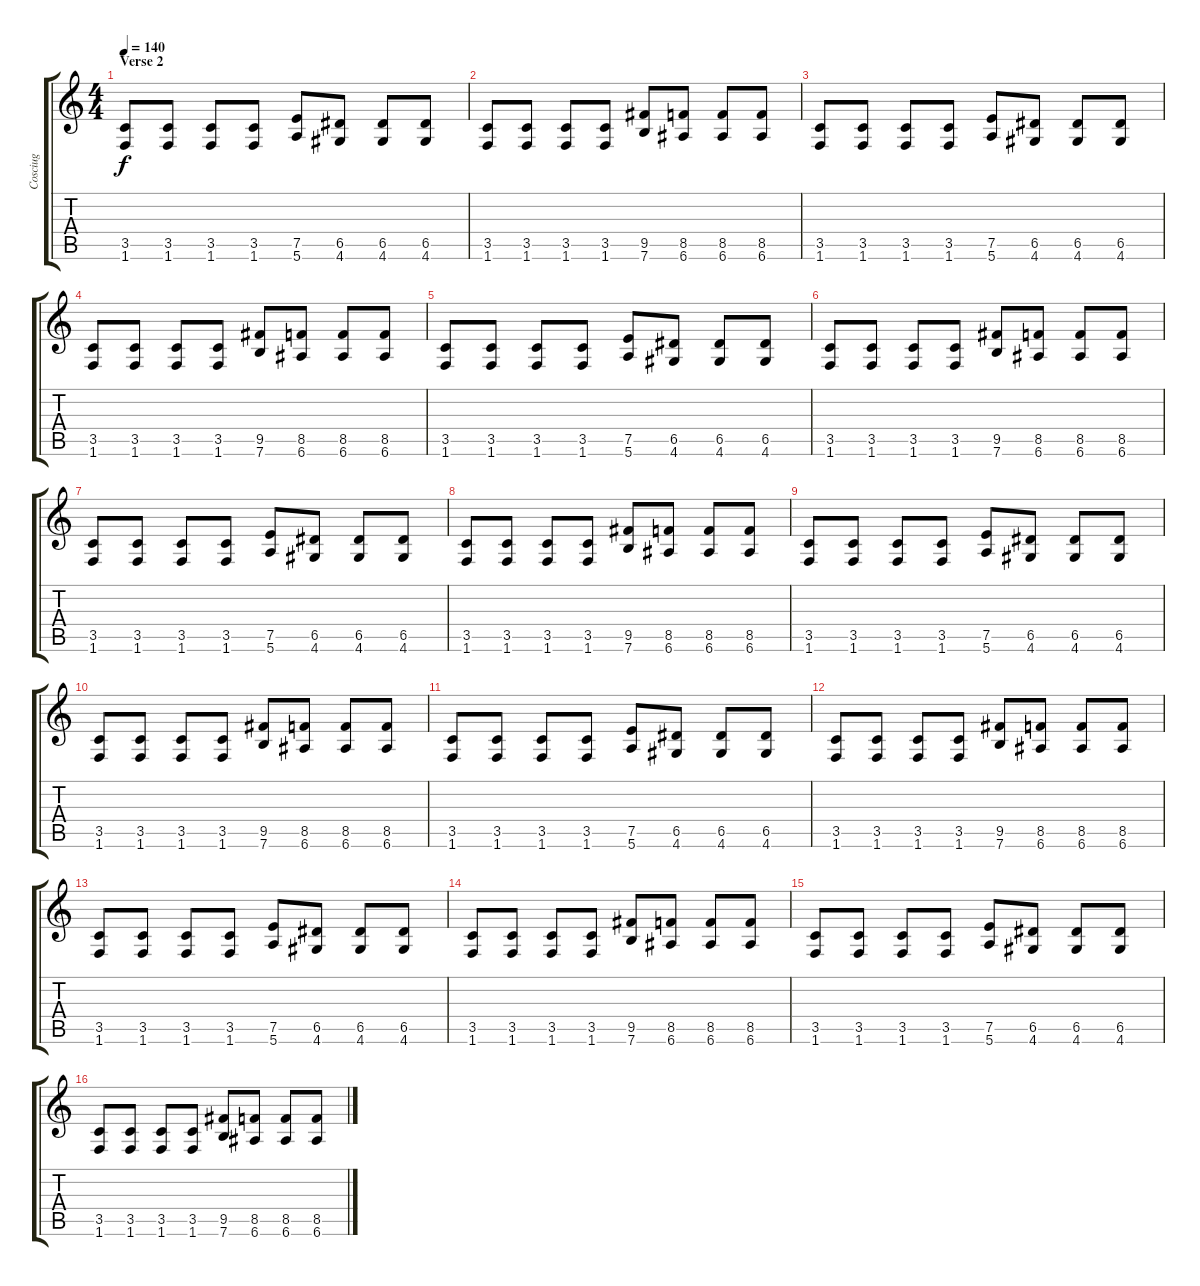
\track ("Cosciug" "Cosciug") {instrument distortionguitar}
\staff {score tabs}
\tuning (E4 B3 G3 D3 A2 E2) {hide}
\ts (4 4)
\section ("" "Verse 2")
\tempo 140
\clef g2
\ks c
(3.5 1.6).8{dy f} (3.5 1.6).8 (3.5 1.6).8 (3.5 1.6).8 (7.5 5.6).8 (6.5 4.6).8 (6.5 4.6).8 (6.5 4.6).8 |
(3.5 1.6).8 (3.5 1.6).8 (3.5 1.6).8 (3.5 1.6).8 (9.5 7.6).8 (8.5 6.6).8 (8.5 6.6).8 (8.5 6.6).8 |
(3.5 1.6).8 (3.5 1.6).8 (3.5 1.6).8 (3.5 1.6).8 (7.5 5.6).8 (6.5 4.6).8 (6.5 4.6).8 (6.5 4.6).8 |
(3.5 1.6).8 (3.5 1.6).8 (3.5 1.6).8 (3.5 1.6).8 (9.5 7.6).8 (8.5 6.6).8 (8.5 6.6).8 (8.5 6.6).8 |
(3.5 1.6).8 (3.5 1.6).8 (3.5 1.6).8 (3.5 1.6).8 (7.5 5.6).8 (6.5 4.6).8 (6.5 4.6).8 (6.5 4.6).8 |
(3.5 1.6).8 (3.5 1.6).8 (3.5 1.6).8 (3.5 1.6).8 (9.5 7.6).8 (8.5 6.6).8 (8.5 6.6).8 (8.5 6.6).8 |
(3.5 1.6).8 (3.5 1.6).8 (3.5 1.6).8 (3.5 1.6).8 (7.5 5.6).8 (6.5 4.6).8 (6.5 4.6).8 (6.5 4.6).8 |
(3.5 1.6).8 (3.5 1.6).8 (3.5 1.6).8 (3.5 1.6).8 (9.5 7.6).8 (8.5 6.6).8 (8.5 6.6).8 (8.5 6.6).8 |
(3.5 1.6).8 (3.5 1.6).8 (3.5 1.6).8 (3.5 1.6).8 (7.5 5.6).8 (6.5 4.6).8 (6.5 4.6).8 (6.5 4.6).8 |
(3.5 1.6).8 (3.5 1.6).8 (3.5 1.6).8 (3.5 1.6).8 (9.5 7.6).8 (8.5 6.6).8 (8.5 6.6).8 (8.5 6.6).8 |
(3.5 1.6).8 (3.5 1.6).8 (3.5 1.6).8 (3.5 1.6).8 (7.5 5.6).8 (6.5 4.6).8 (6.5 4.6).8 (6.5 4.6).8 |
(3.5 1.6).8 (3.5 1.6).8 (3.5 1.6).8 (3.5 1.6).8 (9.5 7.6).8 (8.5 6.6).8 (8.5 6.6).8 (8.5 6.6).8 |
(3.5 1.6).8 (3.5 1.6).8 (3.5 1.6).8 (3.5 1.6).8 (7.5 5.6).8 (6.5 4.6).8 (6.5 4.6).8 (6.5 4.6).8 |
(3.5 1.6).8 (3.5 1.6).8 (3.5 1.6).8 (3.5 1.6).8 (9.5 7.6).8 (8.5 6.6).8 (8.5 6.6).8 (8.5 6.6).8 |
(3.5 1.6).8 (3.5 1.6).8 (3.5 1.6).8 (3.5 1.6).8 (7.5 5.6).8 (6.5 4.6).8 (6.5 4.6).8 (6.5 4.6).8 |
(3.5 1.6).8 (3.5 1.6).8 (3.5 1.6).8 (3.5 1.6).8 (9.5 7.6).8 (8.5 6.6).8 (8.5 6.6).8 (8.5 6.6).8
